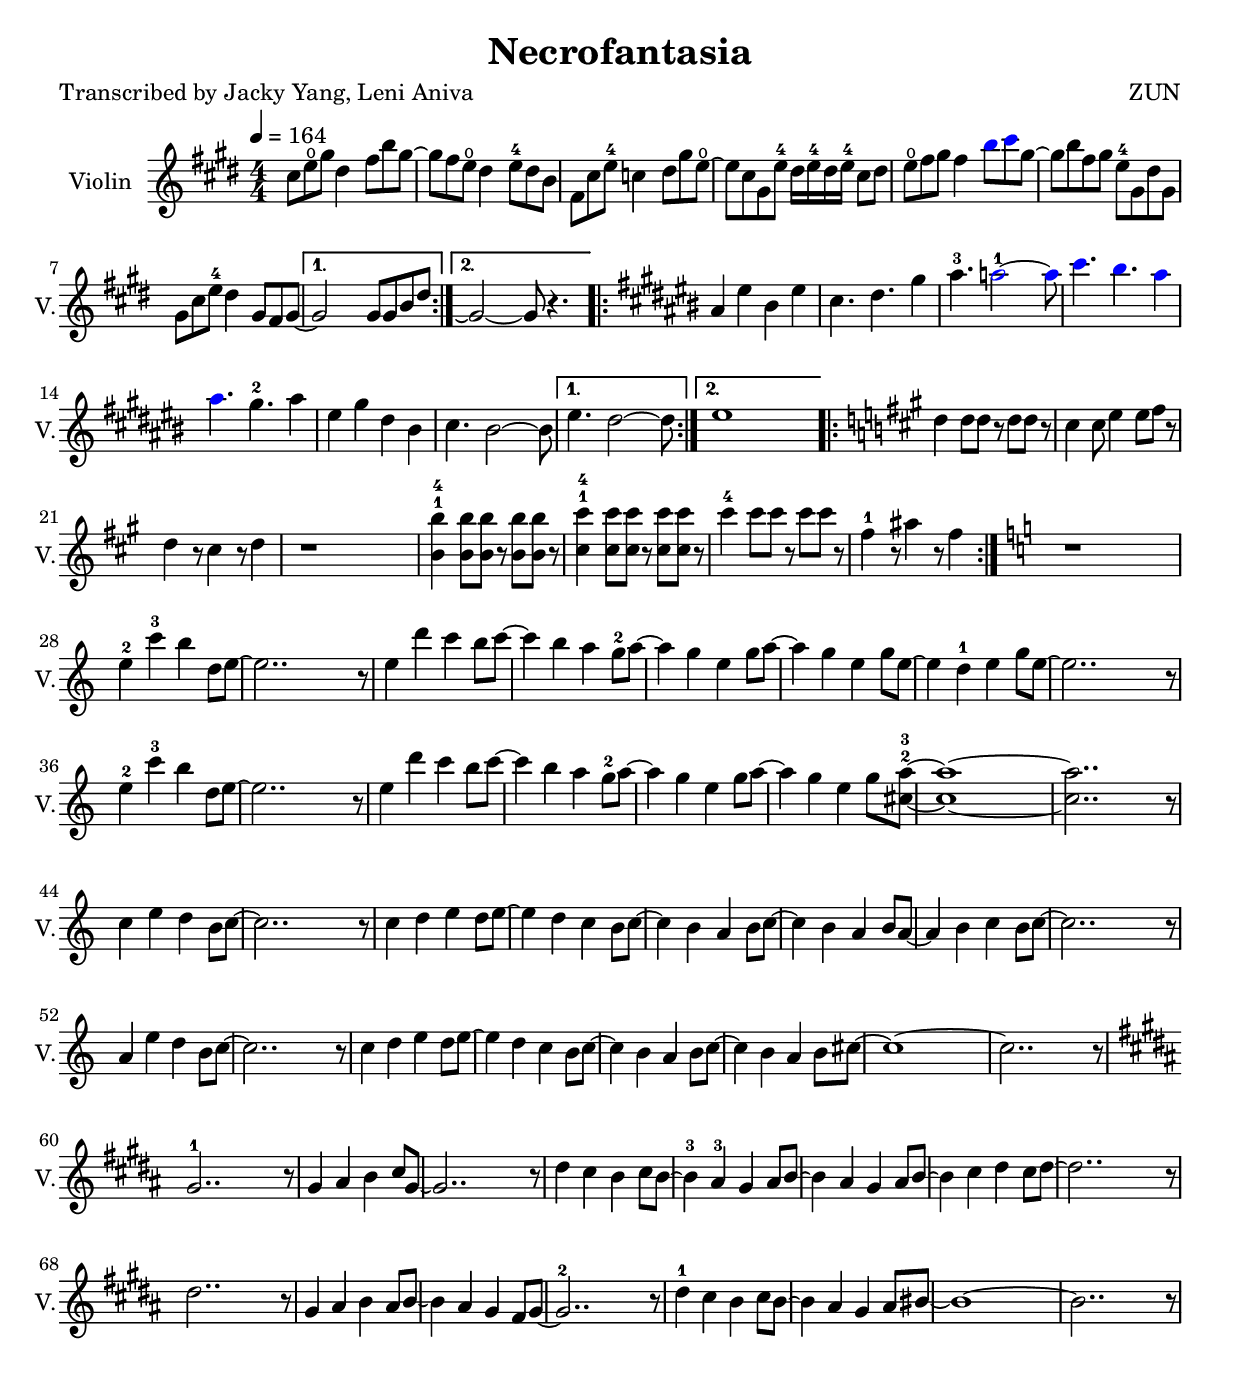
\version "2.24.0"
\language "english"
\header {
	title = "Necrofantasia"
	composer = "ZUN"
	poet = "Transcribed by Jacky Yang, Leni Aniva"
}
violin = \new Staff \with {
	instrumentName = "Violin"
	shortInstrumentName = "V."
	midiInstrument = "violin"
}
\relative {
	\tempo 4 = 164
	\numericTimeSignature
	\time 4/4
	\override Accidental.hide-tied-accidental-after-break = ##t
	\key cs \minor
	\repeat volta 2
	{
		cs''=''8 e\open   gs ds4 fs8  b  gs~   |
		gs8 fs e\open  ds4         e8-4 ds  b  |
		fs='8    cs' e-4  c4  ds8  gs e~\open  |
		e8  cs gs e'-4 ds16 e-4 ds e-4 cs8 ds8 |
		e=''8\open    fs  gs fs4
		\override NoteHead.color = "blue"
		                          b8  cs
		\override NoteHead.color = "black"
	                                  gs~ |
		gs8 b  fs gs      e-4 gs,  ds' gs, |
		gs='8    cs  e-4  ds4 gs,8 fs  gs~ |
		\alternative {
			\volta 1 { gs2               gs8 gs b ds | }
			\volta 2 { gs,='2~\repeatTie gs8 r4.     | }
		}
	}
	\key cs \major
	\repeat volta 2
   {
		as='4   es' bs es  | cs4. ds4. gs4 | as4.-3
		\override NoteHead.color = "blue"
		                                            a2~-1 a8 | cs4. bs4. as4 |
		as=''4.
		\override NoteHead.color = "black"
		        gs4.-2 as4 | es4  gs ds bs | cs4. bs2~ bs8 |
		\alternative {
			\volta 1 { es=''4. ds2~ ds8 }
			\volta 2 { es1 }
		} |
	}
	\key fs \minor
	\repeat volta 2
   {
		% Modifications cf. the one by Jacky Yang
		% 1. Moved down by an octave
      % 2. Removed notes across an octave
		d=''4  d8 d r d d r      | cs4 cs8 e4 e8 fs8 r8 |
		d=''4   r8 cs4 r8 d4     | r1                   |
		<b=' b'>4-1-4 8 8 r8 8 8 r8  | <cs cs'>4-1-4 8 8 r8 8 8 r8    |
		cs'='''4-4 8 8 r8 cs8 8 r8 | fs,4-1 r8 as4 r8 fs4   |
		%d'='''4  d8 d r d d r   | cs4 cs8 e4 e8 fs8 r8 |
		%d='''4   r8 cs4 r8 d4   | r1                   |
		%<b, b'>4 8 8 r8 8 8 r8  | <cs cs'>4 8 8 r8 8 8 r8 |
		%cs'=''4 8 8 r8 cs8 8 r8 | fs,4 r8 bf4 r8 fs4      |
	}

	\key c \major
	r1 |
	e=''4-2 c'-3 b d,8 e~ | e=''2..          r8  |
	e4      d'   c b8 c8~ | c='''4  b a g8-2 a8~ |
	a4      g    e g8 a8~ | a=''4   g e g8   e~  |
	e4      d-1  e g8  e~ | e=''2..          r8  |
	e=''4-2 c'-3 b d,8 e~ | e=''2..          r8  |
	e=''4   d'   c b8 c8~ | c='''4  b a g8-2 a~  |
	a=''4   g    e g8  a~ | a=''4   g e g8 <cs, a'>~-2-3 |
	1~                    | 2.. r8

	c=''4 e  d  b8 c8~ | c2..      r8   |
	c4    d  e  d8 e8~ | e4 d c b8 c8~  |
	c4    b  a  b8 c8~ | c4 b a b8 a8~  |
	a4    b  c  b8 c8~ | c2..      r8   |
	a='4  e' d  b8 c8~ | c2..      r8   |
	c4    d  e  d8 e8~ | e4 d c b8 c8~  |
	c4    b  a  b8 c8~ | c4 b a b8 cs8~ |
	1~                 | 2..       r8   |

	% same section as above, but shifted up, and with more "colourful" notes
	%c='''4 e  d  b8  c8~ | c2..        r8   |
	%c4      d  e  d8  e8~ | e4 d c  b8  c8~  |
	%c4      b  e, b'8 c8~ | c4 b e, b'8 e,8~ |
	%e4      d  c  g'8 a8~ | a2..        r8   |
	%a=''4   e' d  b8  c8~ | c2..        r8   |
	%c4      d  e  d8  e8~ | e4 d c  b8  c8~  |
	%c4      b  a  b8  c8~ | c4 b a  b8  cs8~ |
	%1~                    | 2..         r8   |

	\key gs \minor
	gs='2..-1        r8   | gs4  as b  cs8 gs8~ |
	gs2..            r8   | ds'4 cs b  cs8 b8~  |
	b4-3 as-3 gs as8 b8~  | b4   as gs as8 b8~  |
	b4   cs   ds cs8 ds8~ | ds2..          r8   |
	ds=''2..         r8   | gs,4 as b  as8 b8~  |
	b4 as gs  fs8    gs8~ | gs2..-2        r8   |
	ds'4-1 cs b  cs8 b8~  | b4   as gs as8 bs8~ |
	1~                    | 2..            r8   |

	% Fitted closer to ZUN version
	%ds='''2..      r8   | gs,4 as b   as8 b8~  |
	%b4 as gs  fs8  gs8~ | gs2..           r8   |
	%ds'4 as b  cs8  b8~  | b4  as gs  as8  bs8~ |
	%bs1~                | bs2..           r8   |

	% The original last 32 bars (below * 2) are slightly different
	%gs=''2..       r8   | gs4 as b   cs8  gs8~ |
	%gs2..          r8   | gs4 cs b   cs8  b8~  |
	%b4 as gs  as8  b8~  | b4  as ds, as'8 b8~  |
	%b4 cs ds  cs8  ds8~ | ds2..           r8   |
	%ds='''2..      r8   | gs,4 as b   as8  b8~ |
	%b4 as gs  fs8  gs8~ | gs2..           r8   |
	%gs4 as b  cs8  gs8~ | gs4 as gs  as8  bs8~ |
	%bs1~                | bs2..           r8   |
}

\score {
	\violin
	\layout {
		\context {
			\Score
			proportionalNotationDuration = #(ly:make-moment 1/4)
			\override SpacingSpanner.uniform-stretching = ##t
			\override SpacingSpanner.strict-grace-spacing = ##t
		}
	}
}
\score {
	\unfoldRepeats {
		\violin
	}
	\midi {  }
}
